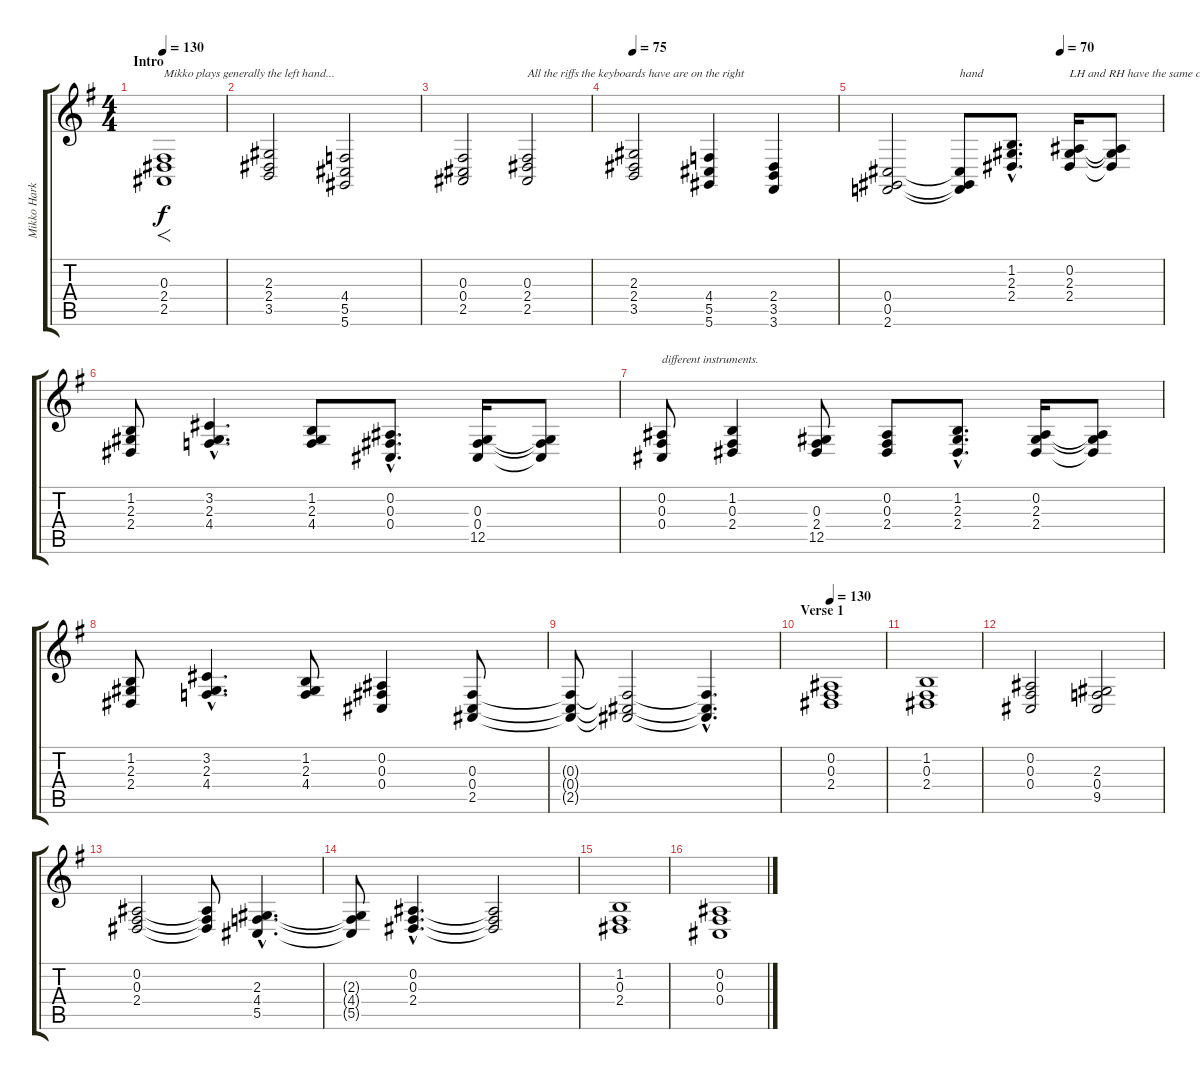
\track ("Mikko Harkin RH" "Mikko Hark") {instrument harpsichord}
\staff {score tabs}
\tuning (Eb4 Bb3 Gb3 Db3 Ab2 Eb2) {hide}
\ts (4 4)
\section ("" "Intro")
\tempo 130
\tempo 75
\tempo 130
\clef g2
\ks eminor
(0.3 2.4 2.5).1{f txt "Mikko plays generally the left hand..." dy f instrument pad4choir} |
(2.3 2.4 3.5).2 (4.4 5.5 5.6).2 |
(0.3 0.4 2.5).2 (0.3 2.4 2.5).2{txt "All the riffs the keyboards have are on the right "} |
\tempo 75
(2.3 2.4 3.5).2{instrument pad4choir} (4.4 5.5 5.6).4 (2.4 3.5 3.6).4 |
\tempo (70 0.625)
(0.4 0.5 2.6).2 (0.4{t} 0.5{t} 2.6{t}).8{txt "hand"} (1.2{hac} 2.3{hac} 2.4{hac}).8{d instrument pad4choir} (0.2 2.3 2.4).16{txt "LH and RH have the same chord patterns, but "} (0.2{t} 2.3{t} 2.4{t}).8 |
(1.2 2.3 2.4).8 (3.2{hac} 2.3{hac} 4.4{hac}).4{d} (1.2 2.3 4.4).8 (0.2{hac} 0.3{hac} 0.4{hac}).8{d} (0.3 0.4 12.5).16 (0.3{t} 0.4{t} 12.5{t}).8 |
(0.2 0.3 0.4).8{txt "different instruments."} (1.2 0.3 2.4).4 (0.3 2.4 12.5).8 (0.2 0.3 2.4).8 (1.2{hac} 2.3{hac} 2.4{hac}).8{d} (0.2 2.3 2.4).16 (0.2{t} 2.3{t} 2.4{t}).8 |
(1.2 2.3 2.4).8 (3.2{hac} 2.3{hac} 4.4{hac}).4{d} (1.2 2.3 4.4).8 (0.2 0.3 0.4).4 (0.3 0.4 2.5).8 |
(0.3{t} 0.4{t} 2.5{t}).8 (0.3{t} 0.4{t} 2.5{t}).2 (0.3{hac t} 0.4{hac t} 2.5{hac t}).4{d} |
\section ("" "Verse 1")
\tempo 130
(0.2 0.3 2.4).1{volume 12 instrument harpsichord} |
(1.2 0.3 2.4).1 |
(0.2 0.3 0.4).2 (2.3 0.4 9.5).2 |
(0.2 0.3 2.4).2 (0.2{t} 0.3{t} 2.4{t}).8 (2.3{hac} 4.4{hac} 5.5{hac}).4{d} |
(2.3{t} 4.4{t} 5.5{t}).8 (0.2{hac} 0.3{hac} 2.4{hac}).4{d} (0.2{t} 0.3{t} 2.4{t}).2 |
(1.2 0.3 2.4).1 |
(0.2 0.3 0.4).1
